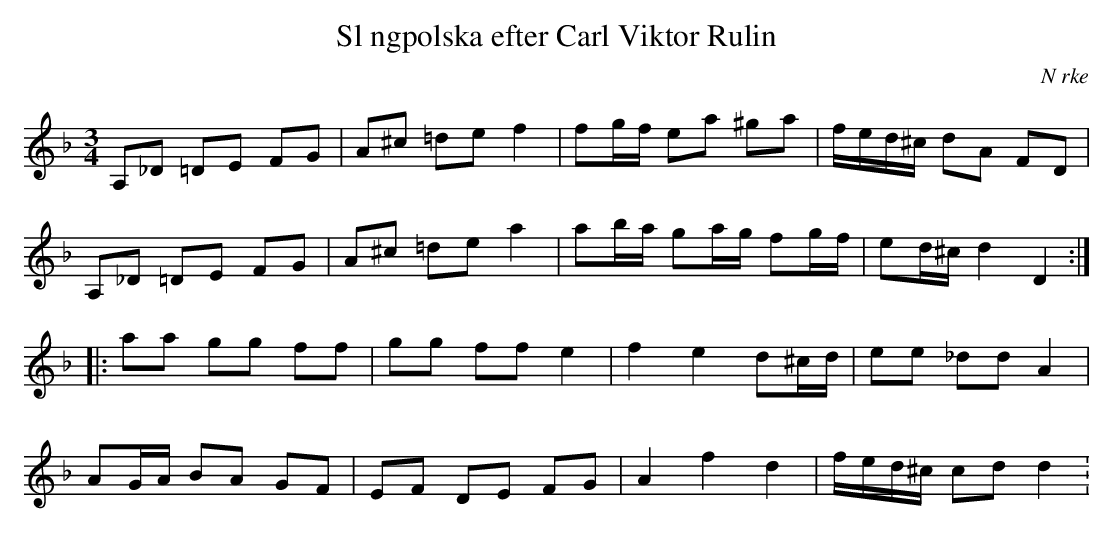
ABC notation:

X:1
T:Sl ngpolska efter Carl Viktor Rulin
L:1/8
M:3/4
O: N rke
K:Dm
A,_D =DE FG | A^c =de f2 | fg/f/ ea ^ga | f/e/d/^c/ dA FD |
A,_D =DE FG | A^c =de a2 | ab/a/ ga/g/ fg/f/ | ed/^c/ d2 D2 ::
aa gg ff | gg ff e2 | f2 e2 d^c/d/ | ee _dd A2 |
AG/A/ BA GF | EF DE FG | A2 f2 d2 | f/e/d/^c/ cd d2 :
